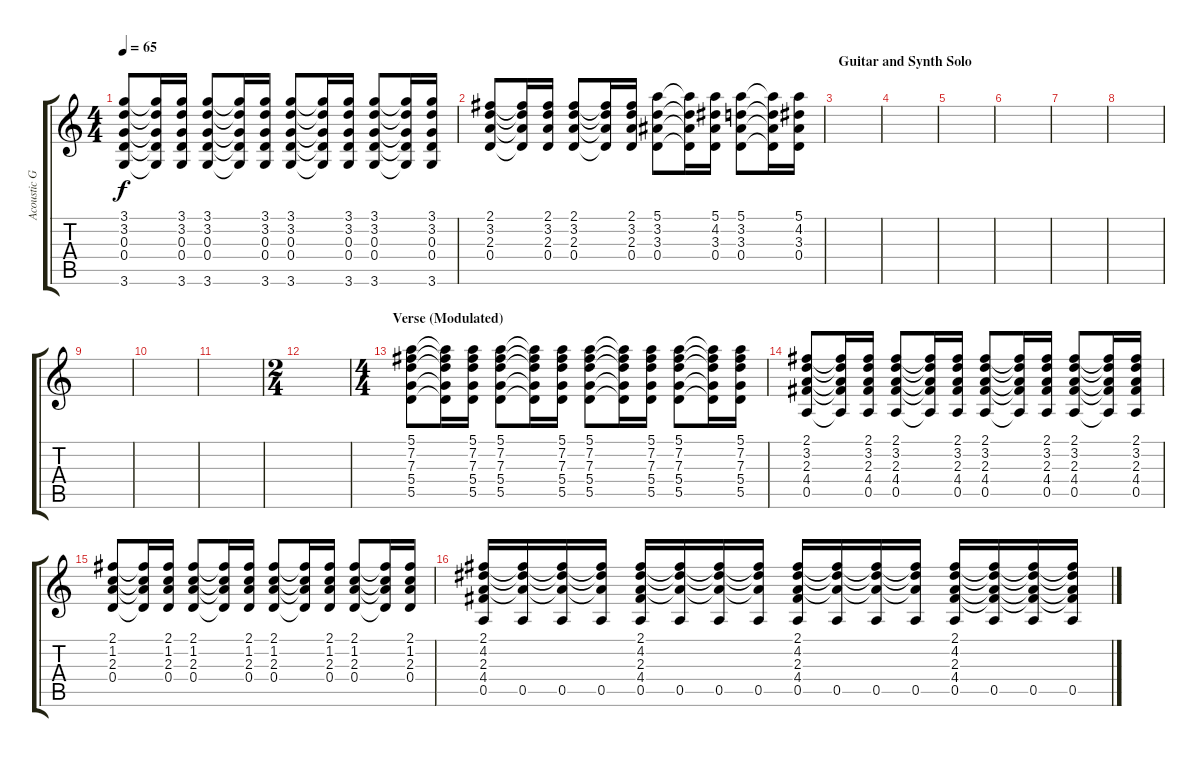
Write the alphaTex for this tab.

\track ("Acoustic Guitar (Rhythm 2)" "Acoustic G") {instrument acousticguitarsteel}
\staff {score tabs}
\tuning (E4 B3 G3 D3 A2 E2) {hide}
\ts (4 4)
\tempo 65
\clef g2
\ks c
(3.1 3.2 0.3 0.4 3.6).8{dy f} (3.1{t} 3.2{t} 0.3{t} 0.4{t} 3.6{t}).16 (3.1 3.2 0.3 0.4 3.6).16 (3.1 3.2 0.3 0.4 3.6).8 (3.1{t} 3.2{t} 0.3{t} 0.4{t} 3.6{t}).16 (3.1 3.2 0.3 0.4 3.6).16 (3.1 3.2 0.3 0.4 3.6).8 (3.1{t} 3.2{t} 0.3{t} 0.4{t} 3.6{t}).16 (3.1 3.2 0.3 0.4 3.6).16 (3.1 3.2 0.3 0.4 3.6).8 (3.1{t} 3.2{t} 0.3{t} 0.4{t} 3.6{t}).16 (3.1 3.2 0.3 0.4 3.6).16 |
(2.1 3.2 2.3 0.4).8 (2.1{t} 3.2{t} 2.3{t} 0.4{t}).16 (2.1 3.2 2.3 0.4).16 (2.1 3.2 2.3 0.4).8 (2.1{t} 3.2{t} 2.3{t} 0.4{t}).16 (2.1 3.2 2.3 0.4).16 (5.1 3.2 3.3 0.4).8 (5.1{t} 3.2{t} 3.3{t} 0.4{t}).16 (5.1 4.2 3.3 0.4).16 (5.1 3.2 3.3 0.4).8 (5.1{t} 3.2{t} 3.3{t} 0.4{t}).16 (5.1 4.2 3.3 0.4).16 |
\section ("" "Guitar and Synth Solo")
|
|
|
|
|
|
|
|
|
\ts (2 4)
|
\ts (4 4)
\section ("" "Verse (Modulated)")
(5.1 7.2 7.3 5.4 5.5).8 (5.1{t} 7.2{t} 7.3{t} 5.4{t} 5.5{t}).16 (5.1 7.2 7.3 5.4 5.5).16 (5.1 7.2 7.3 5.4 5.5).8 (5.1{t} 7.2{t} 7.3{t} 5.4{t} 5.5{t}).16 (5.1 7.2 7.3 5.4 5.5).16 (5.1 7.2 7.3 5.4 5.5).8 (5.1{t} 7.2{t} 7.3{t} 5.4{t} 5.5{t}).16 (5.1 7.2 7.3 5.4 5.5).16 (5.1 7.2 7.3 5.4 5.5).8 (5.1{t} 7.2{t} 7.3{t} 5.4{t} 5.5{t}).16 (5.1 7.2 7.3 5.4 5.5).16 |
(2.1 3.2 2.3 4.4 0.5).8 (2.1{t} 3.2{t} 2.3{t} 4.4{t} 0.5{t}).16 (2.1 3.2 2.3 4.4 0.5).16 (2.1 3.2 2.3 4.4 0.5).8 (2.1{t} 3.2{t} 2.3{t} 4.4{t} 0.5{t}).16 (2.1 3.2 2.3 4.4 0.5).16 (2.1 3.2 2.3 4.4 0.5).8 (2.1{t} 3.2{t} 2.3{t} 4.4{t} 0.5{t}).16 (2.1 3.2 2.3 4.4 0.5).16 (2.1 3.2 2.3 4.4 0.5).8 (2.1{t} 3.2{t} 2.3{t} 4.4{t} 0.5{t}).16 (2.1 3.2 2.3 4.4 0.5).16 |
(2.1 1.2 2.3 0.4).8 (2.1{t} 1.2{t} 2.3{t} 0.4{t}).16 (2.1 1.2 2.3 0.4).16 (2.1 1.2 2.3 0.4).8 (2.1{t} 1.2{t} 2.3{t} 0.4{t}).16 (2.1 1.2 2.3 0.4).16 (2.1 1.2 2.3 0.4).8 (2.1{t} 1.2{t} 2.3{t} 0.4{t}).16 (2.1 1.2 2.3 0.4).16 (2.1 1.2 2.3 0.4).8 (2.1{t} 1.2{t} 2.3{t} 0.4{t}).16 (2.1 1.2 2.3 0.4).16 |
(2.1 4.2 2.3 4.4 0.5).16 (2.1{t} 4.2{t} 2.3{t} 0.5).16 (2.1{t} 4.2{t} 2.3{t} 0.5).16 (2.1{t} 4.2{t} 2.3{t} 0.5).16 (2.1 4.2 2.3 4.4 0.5).16 (2.1{t} 4.2{t} 2.3{t} 0.5).16 (2.1{t} 4.2{t} 2.3{t} 0.5).16 (2.1{t} 4.2{t} 2.3{t} 0.5).16 (2.1 4.2 2.3 4.4 0.5).16 (2.1{t} 4.2{t} 2.3{t} 0.5).16 (2.1{t} 4.2{t} 2.3{t} 0.5).16 (2.1{t} 4.2{t} 2.3{t} 0.5).16 (2.1 4.2 2.3 4.4 0.5).16 (2.1{t} 4.2{t} 2.3{t} 4.4{t} 0.5).16 (2.1{t} 4.2{t} 2.3{t} 4.4{t} 0.5).16 (2.1{t} 4.2{t} 2.3{t} 4.4{t} 0.5).16
